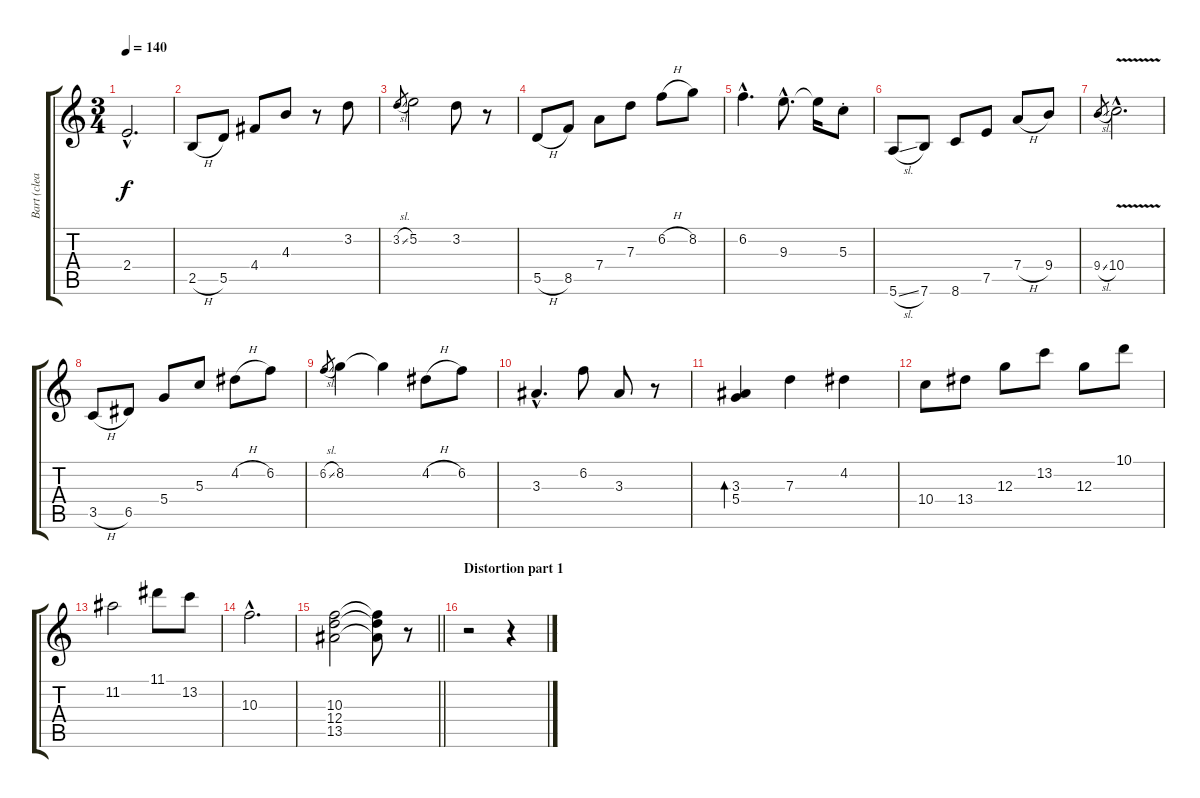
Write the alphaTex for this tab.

\track ("Bart (clean)" "Bart (clea") {instrument electricguitarclean}
\staff {score tabs}
\tuning (E4 B3 G3 D3 A2 E2) {hide}
\ts (3 4)
\tempo 140
\clef g2
\ks c
2.4{hac}.2{d dy f} |
2.5{h}.8 5.5.8 4.4.8 4.3.8 r.8 3.2.8 |
3.2{sl}.8{gr} 5.2.2 3.2.8 r.8 |
5.5{h}.8 8.5.8 7.4.8 7.3.8 6.2{h}.8 8.2.8 |
6.2{hac}.4{d} 9.3{hac}.8{d} 9.3{t}.16 5.3{st}.8 |
5.6{sl}.8 7.6.8 8.6.8 7.5.8 7.4{h}.8 9.4.8 |
9.4{sl}.8{gr} 10.4{v hac}.2{d} |
3.5{h}.8 6.5.8 5.4.8 5.3.8 4.2{h}.8 6.2.8 |
6.2{sl}.8{gr} 8.2.4 8.2{t}.4 4.2{h}.8 6.2.8 |
3.3{hac}.4{d} 6.2.8 3.3.8 r.8 |
(3.3 5.4).4{bd 240} 7.3.4 4.2.4 |
10.4.8 13.4.8 12.3.8 13.2.8 12.3.8 10.1.8 |
11.2.2 11.1.8 13.2.8 |
10.3{hac}.2{d} |
\barLineRight lightlight
(10.3 12.4 13.5).2 (10.3{t} 12.4{t} 13.5{t}).8 r.8 |
\section ("" "Distortion part 1")
r.2 r.4
